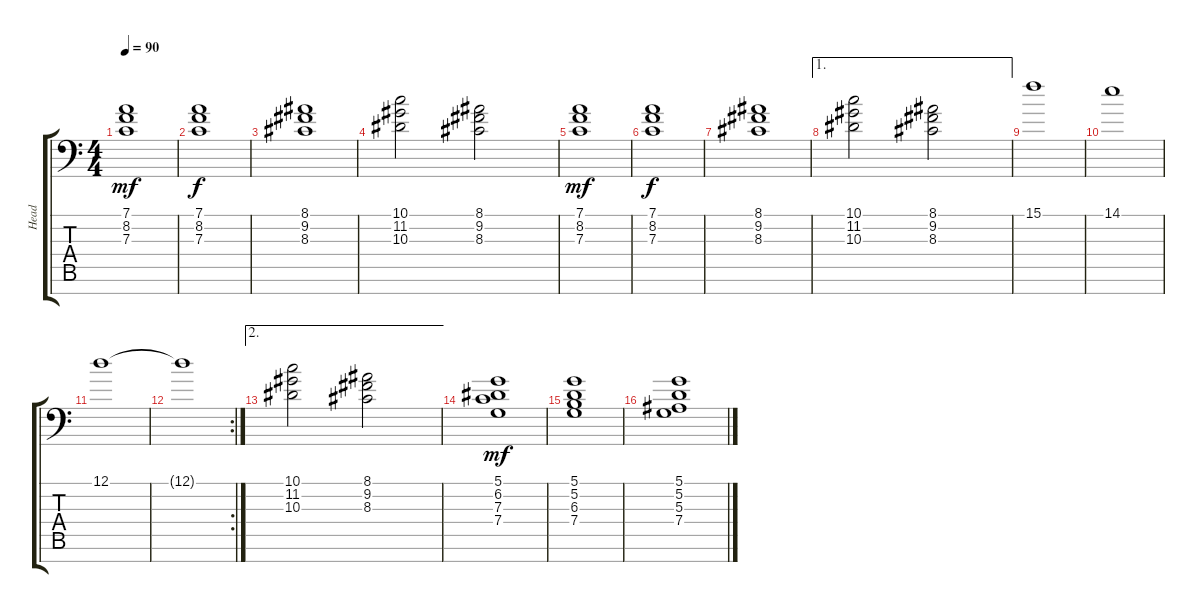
\track ("Head" "Head") {instrument synthstrings1}
\staff {score tabs}
\tuning (D4 A3 F3 C3 G2 D2 A1) {hide}
\ts (4 4)
\tempo 90
\clef f4
\ks c
(7.1 8.2 7.3).1{dy mf volume 12 instrument synthstrings1} |
(7.1 8.2 7.3).1{dy f} |
(8.1 9.2 8.3).1 |
(10.1 11.2 10.3).2 (8.1 9.2 8.3).2 |
(7.1 8.2 7.3).1{dy mf volume 12 instrument synthstrings1} |
(7.1 8.2 7.3).1{dy f} |
(8.1 9.2 8.3).1 |
\ae 1
(10.1 11.2 10.3).2 (8.1 9.2 8.3).2 |
15.1.1{volume 10 instrument synthstrings1} |
14.1.1 |
12.1.1 |
\rc 2
12.1{t}.1 |
\ae 2
(10.1 11.2 10.3).2 (8.1 9.2 8.3).2 |
(5.1 6.2 7.3 7.4).1{dy mf volume 12 instrument stringensemble1} |
(5.1 5.2 6.3 7.4).1 |
(5.1 5.2 5.3 7.4).1
